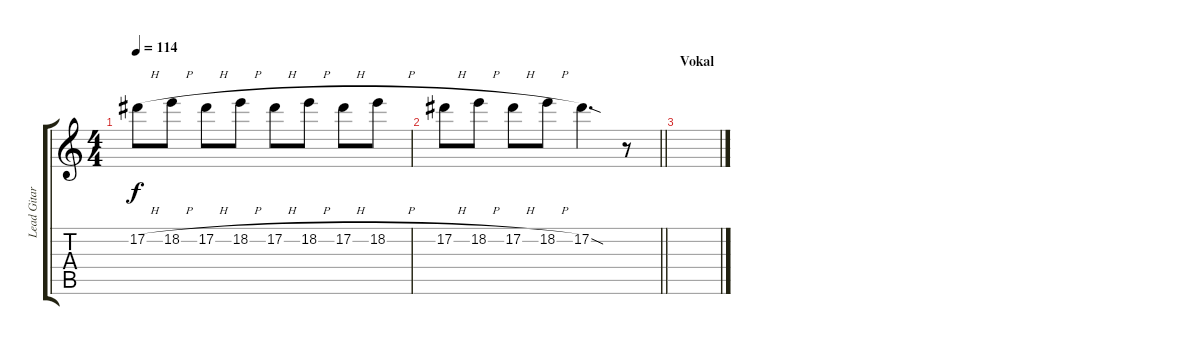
\track ("Lead Gitar" "Lead Gitar") {instrument distortionguitar}
\staff {score tabs}
\tuning (Eb4 Bb3 Gb3 Db3 Ab2 Eb2) {hide}
\ts (4 4)
\tempo 114
\clef g2
\ks c
17.2{h}.8{dy f} 18.2{h}.8 17.2{h}.8 18.2{h}.8 17.2{h}.8 18.2{h}.8 17.2{h}.8 18.2{h}.8 |
\barLineRight lightlight
17.2{h}.8 18.2{h}.8 17.2{h}.8 18.2{h}.8 17.2{sod}.4{d} r.8 |
\section ("" "Vokal")
